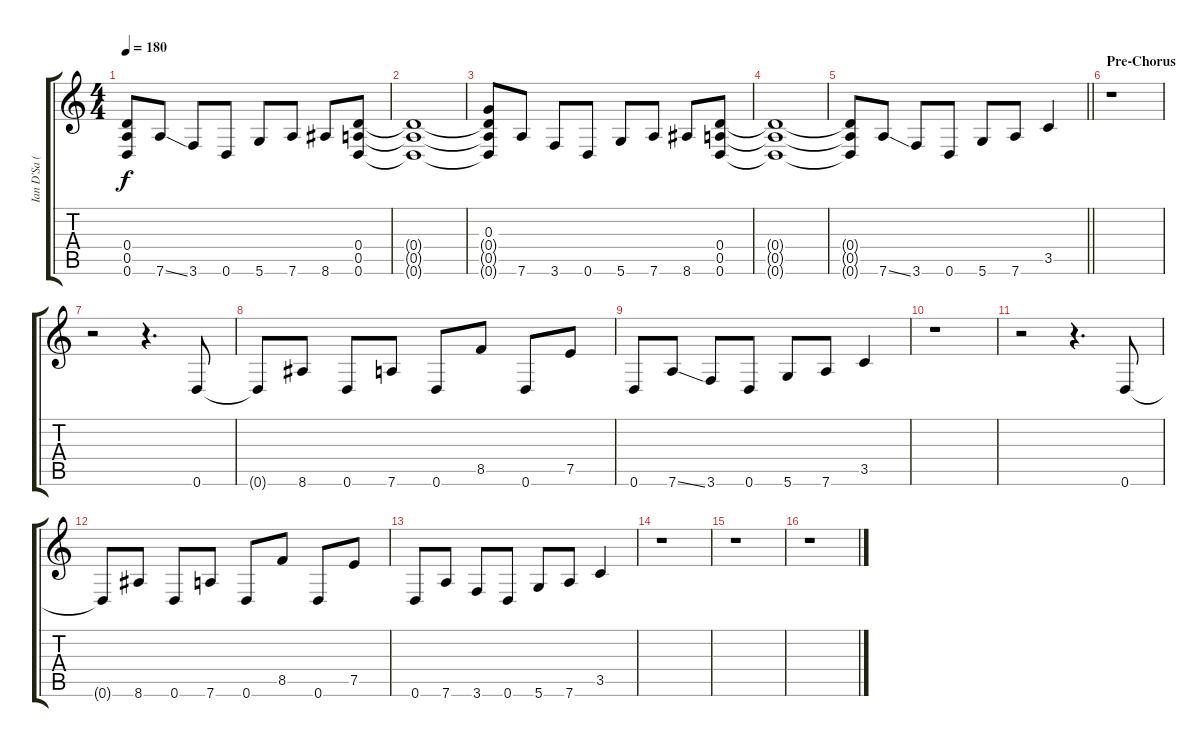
\track ("Ian D'Sa (Overdrive)" "Ian D'Sa (") {instrument distortionguitar}
\staff {score tabs}
\tuning (E4 B3 G3 D3 A2 D2) {hide}
\ts (4 4)
\tempo 180
\clef g2
\ks c
(0.4{t} 0.5{t} 0.6{t}).8{dy f} 7.6{ss}.8 3.6.8 0.6.8 5.6.8 7.6.8 8.6.8 (0.4 0.5 0.6).8 |
(0.4{t} 0.5{t} 0.6{t}).1 |
(0.3 0.4{t} 0.5{t} 0.6{t}).8 7.6.8 3.6.8 0.6.8 5.6.8 7.6.8 8.6.8 (0.4 0.5 0.6).8 |
(0.4{t} 0.5{t} 0.6{t}).1 |
\barLineRight lightlight
(0.4{t} 0.5{t} 0.6{t}).8 7.6{ss}.8 3.6.8 0.6.8 5.6.8 7.6.8 3.5.4 |
\section ("" "Pre-Chorus")
r.1 |
r.2 r.4{d} 0.6.8 |
0.6{t}.8 8.6.8 0.6.8 7.6.8 0.6.8 8.5.8 0.6.8 7.5.8 |
0.6.8 7.6{ss}.8 3.6.8 0.6.8 5.6.8 7.6.8 3.5.4 |
r.1 |
r.2 r.4{d} 0.6.8 |
0.6{t}.8 8.6.8 0.6.8 7.6.8 0.6.8 8.5.8 0.6.8 7.5.8 |
0.6.8 7.6.8 3.6.8 0.6.8 5.6.8 7.6.8 3.5.4 |
r.1 |
r.1 |
r.1
